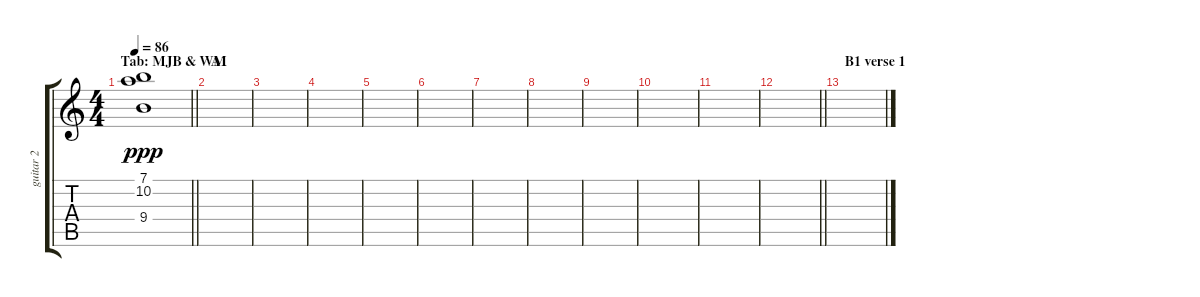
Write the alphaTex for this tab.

\track ("guitar 2" "guitar 2") {instrument distortionguitar}
\staff {score tabs}
\tuning (E4 B3 G3 D3 A2 E2) {hide}
\ts (4 4)
\section ("" "Tab: MJB & WM")
\tempo 86
\clef g2
\barLineRight lightlight
\ks c
(7.1 10.2 9.4).1{dy ppp volume 0 instrument stringensemble1} |
\section ("" "A1")
|
|
|
|
|
|
|
|
|
|
\barLineRight lightlight
|
\section ("" "B1 verse 1")
